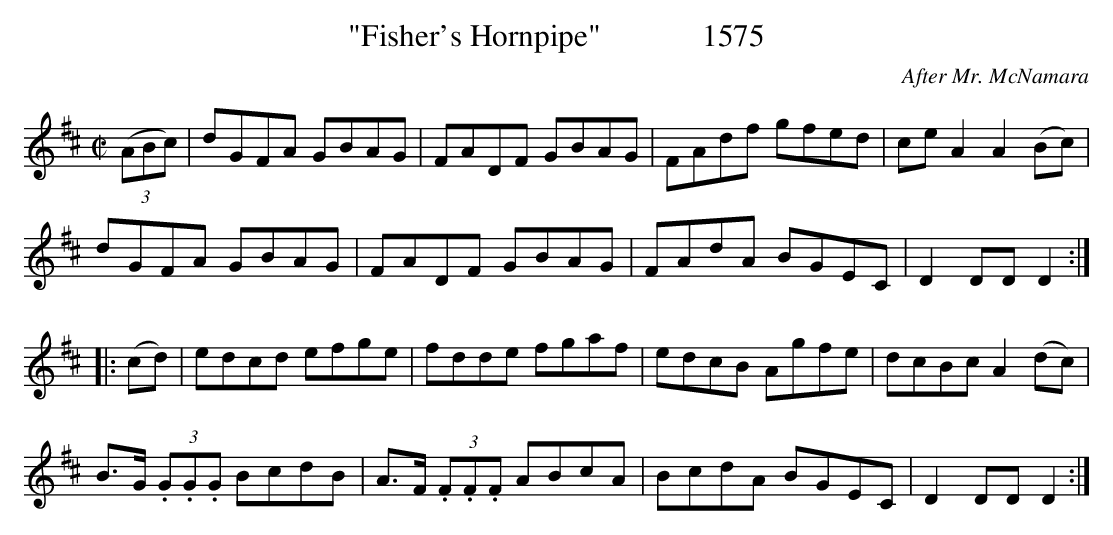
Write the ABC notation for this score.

X:1
T:"Fisher's Hornpipe"             1575
C:After Mr. McNamara
BRENNAN July 2003 (HTTP://WWW.SOSYOURMOM.COM)
M:C|
L:1/8
K:D
(3(ABc)|dGFA GBAG|FADF GBAG|FAdf gfed|ce A2A2(Bc)|
dGFA GBAG|FADF GBAG|FAdA BGEC|D2DD D2:|
|:(cd)|edcd efge|fdde fgaf|edcB Agfe|dcBc A2(dc)|
B3/2G/2  (3.G.G.G BcdB|A3/2F/2  (3.F.F.F ABcA|BcdA BGEC|D2DD D2:|
